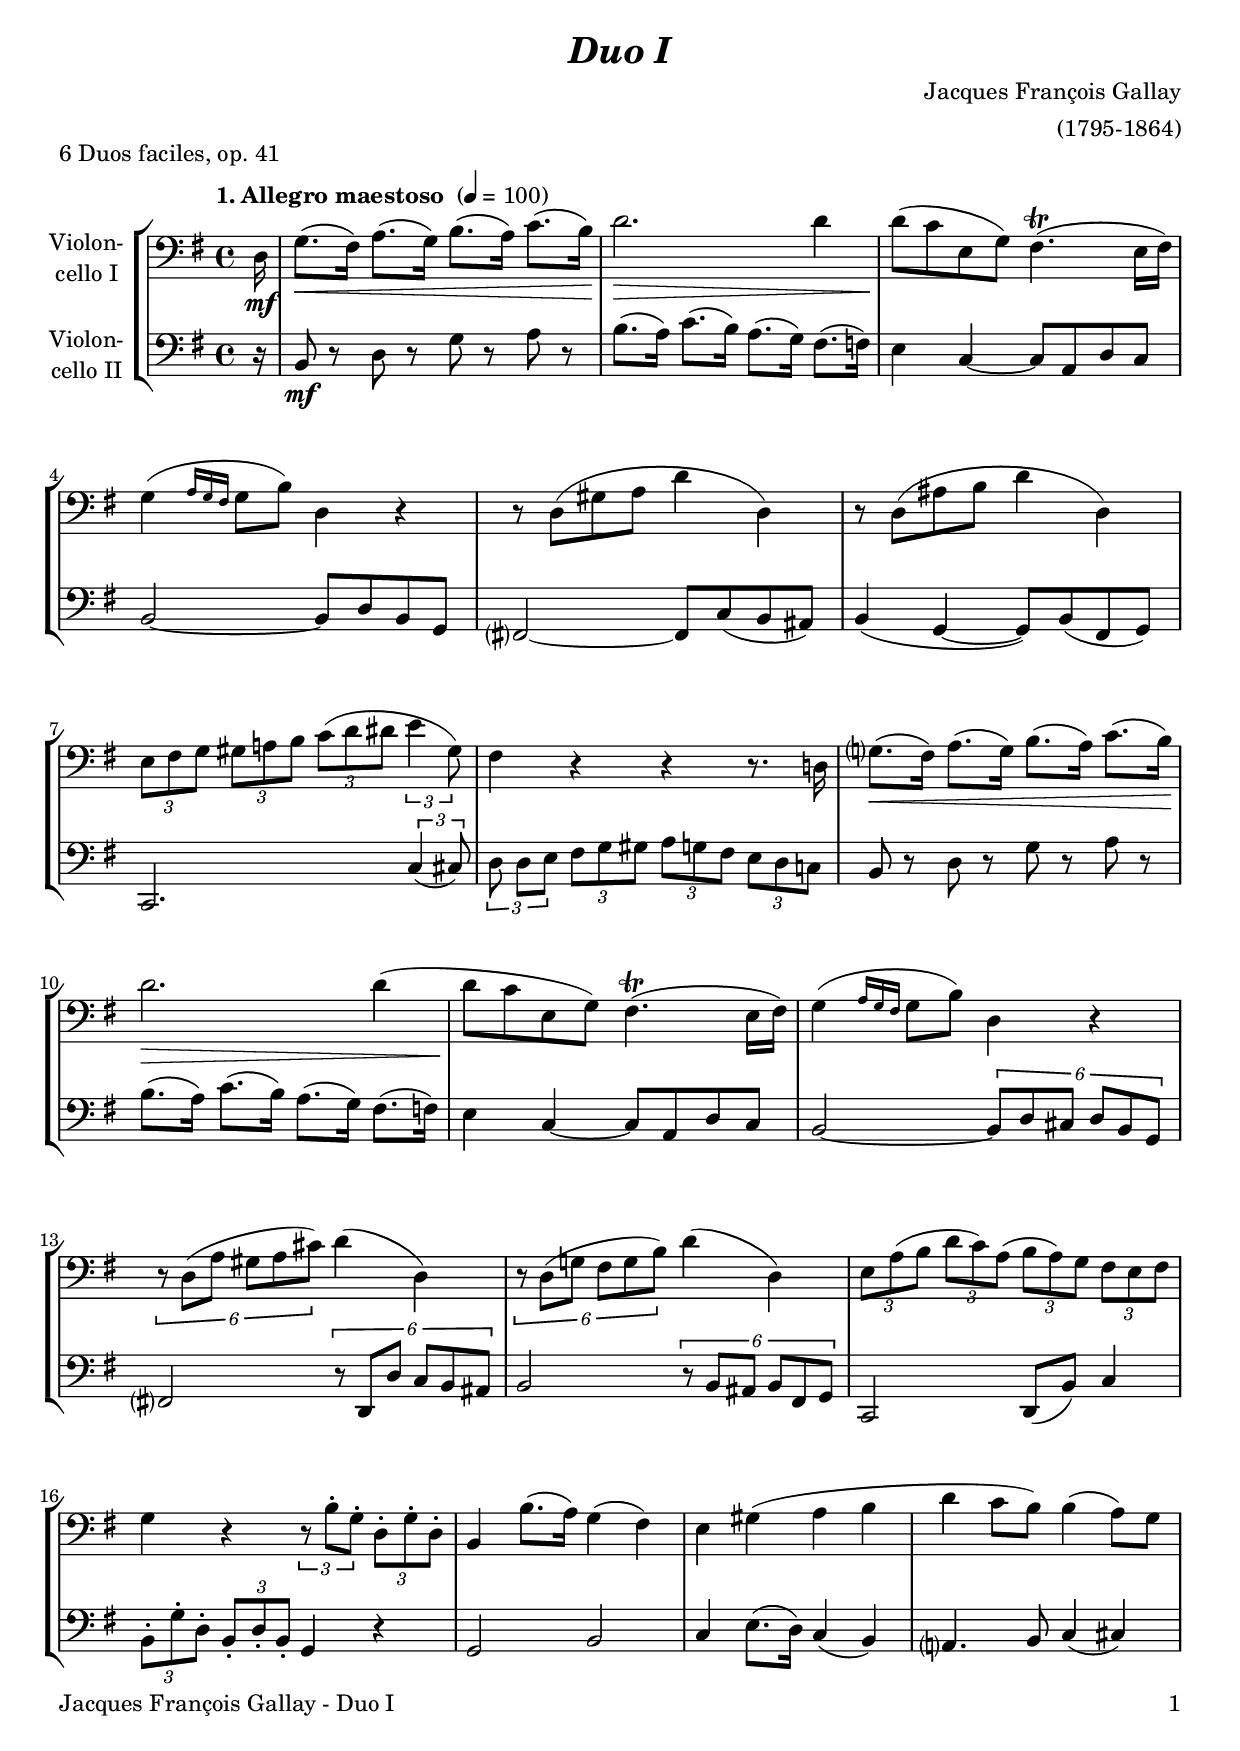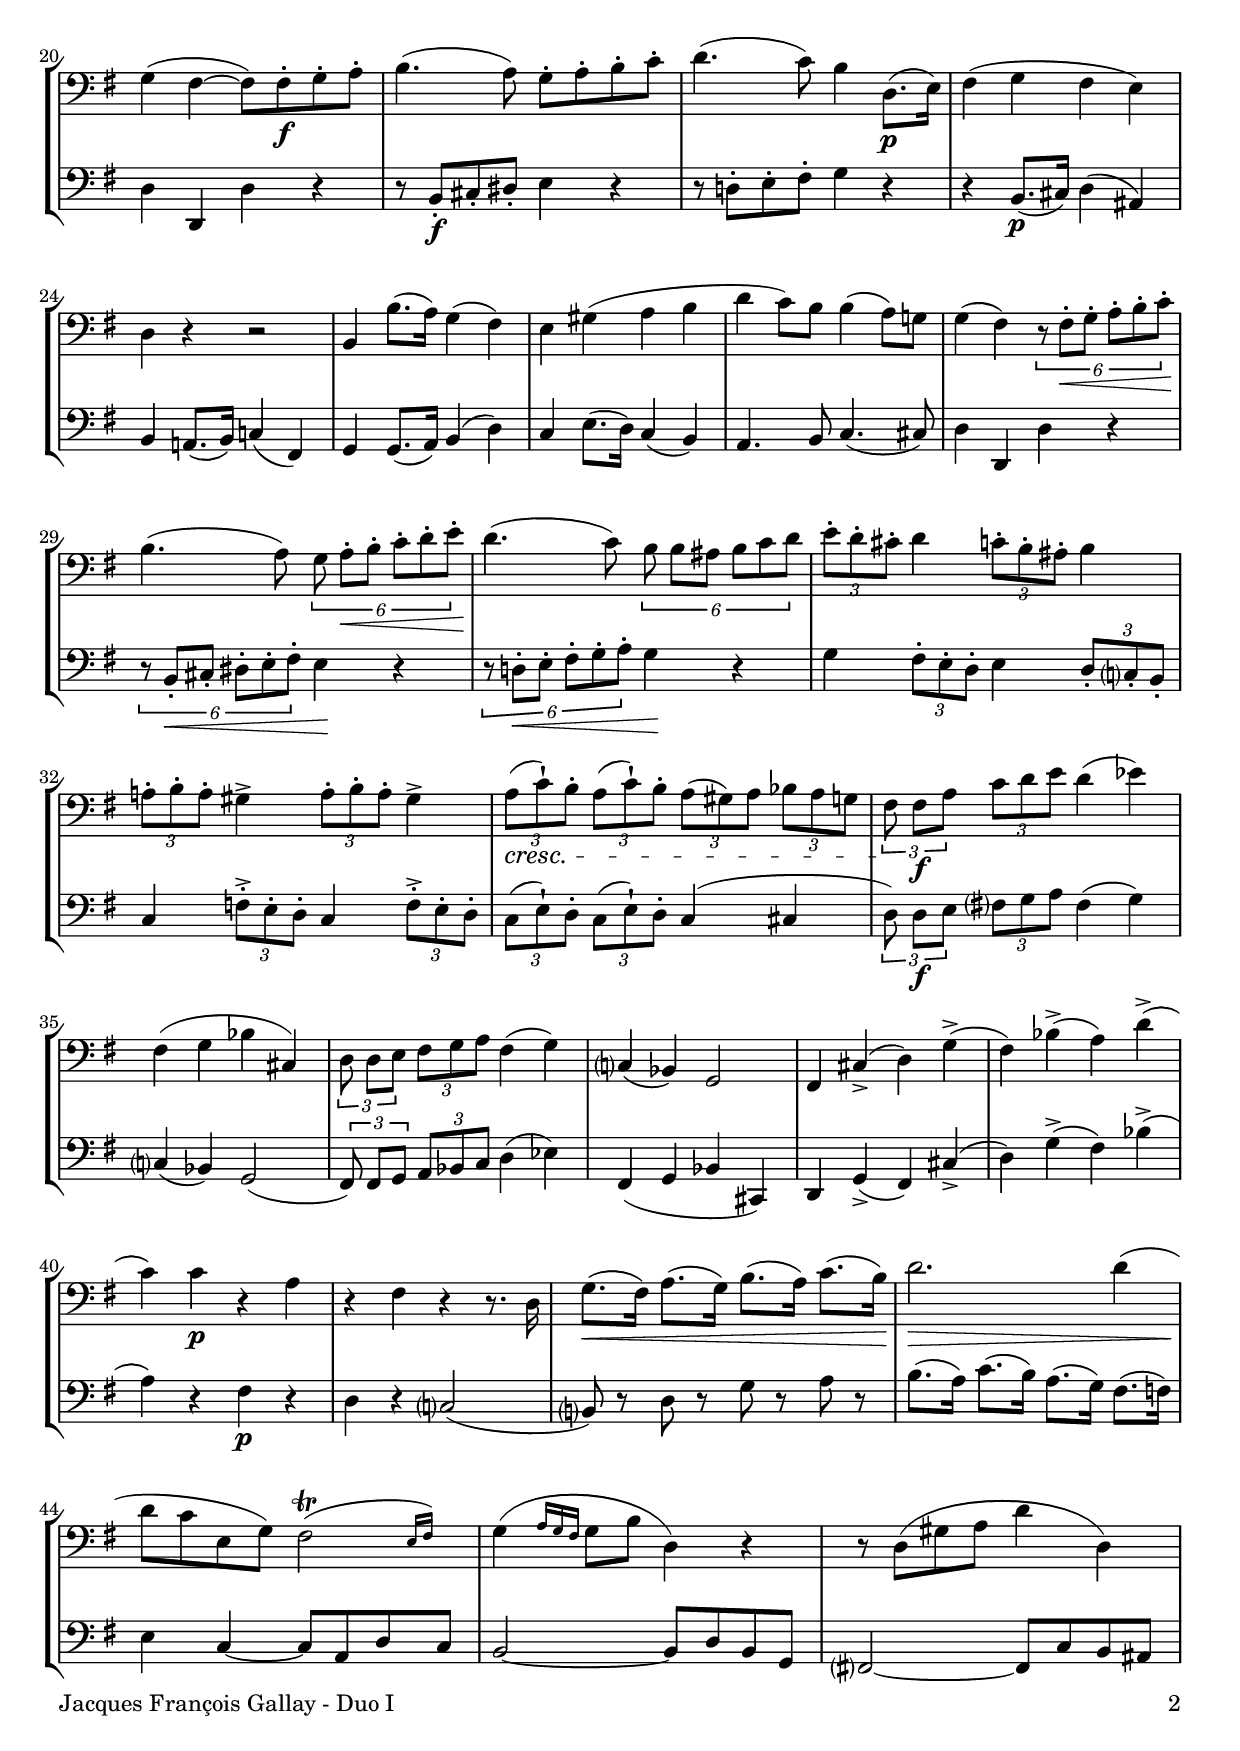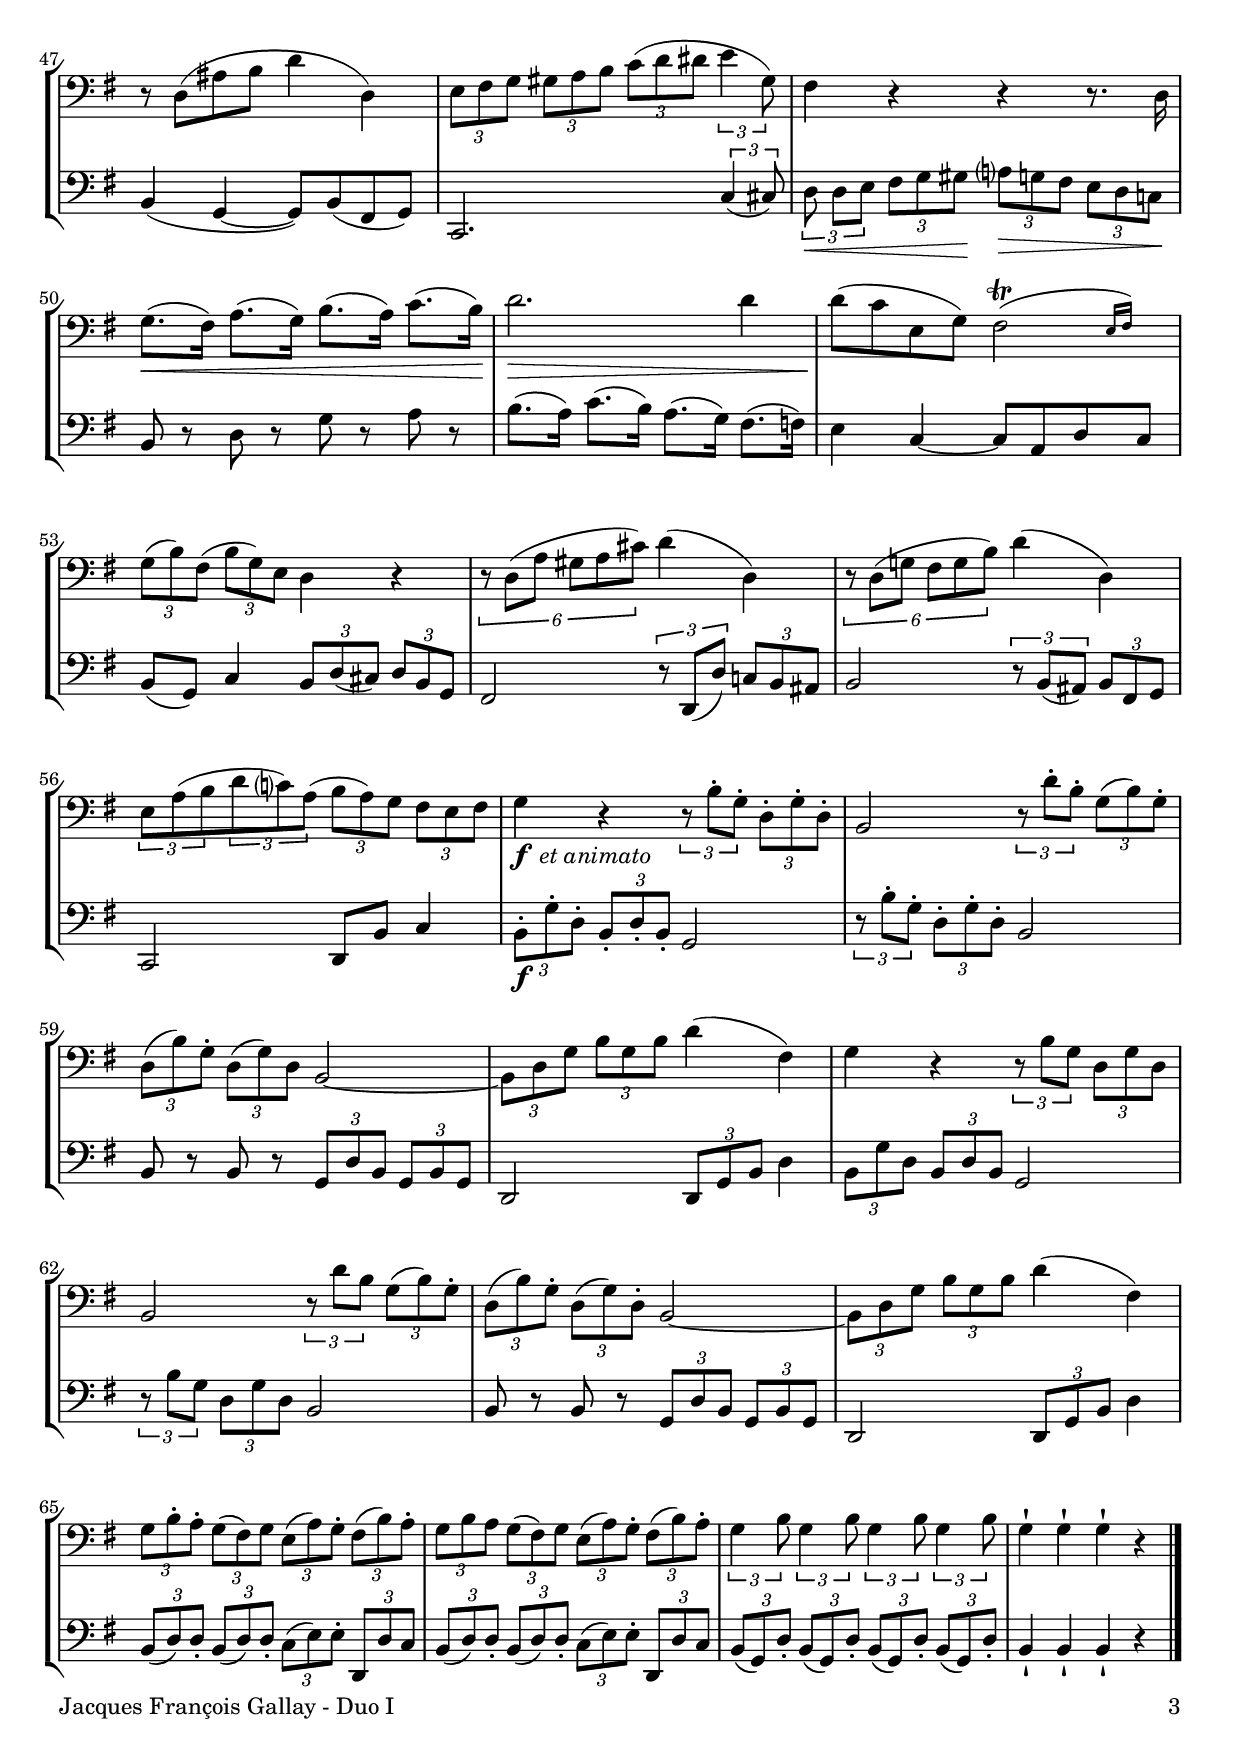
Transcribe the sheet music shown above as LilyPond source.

\version "2.18.2"
\include "deutsch.ly"
  
#(set-global-staff-size 20)

\header {
  title     = \markup \bold \italic "Duo I"
  composer  = "Jacques François Gallay"
  arranger  = "(1795-1864)"
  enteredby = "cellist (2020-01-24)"
  piece     = "6 Duos faciles, op. 41"
}

voiceconsts = {
  \key c \major
  \time 4/4
%  \clef "treble_8"
  \clef "bass"
%  \numericTimeSignature
  \compressFullBarRests
  % Set default beaming for all staves
%  \set Timing.beamExceptions = #'()
%  \set Timing.baseMoment     = #(ly:make-moment 1 4)
%  \set Timing.beatStructure  = #'(1 1 1 1)
}

micl = "clarinet"
mifl = "flute"
miob = "oboe"
mifh = "french horn"
misx = "tenor sax"
mist = "string ensemble 1"
miba = "cello"
%miba = "bassoon"
%mikl = "harpsichord"
mikl = "cello"

introa = {        \tempo "1. Allegro maestoso " 4=100 }
introb = { \break \tempo "2. Allegro di molto " 4=120 \time 2/4 }
introc = { \break \tempo "3. Tempo di giusto "  8=80  \time 3/8 }

dolc = \markup \italic "dolce"
feta = \markup { \dynamic f \italic " et animato" }
pdol = \markup { \dynamic p \italic " dolce" }

va = \relative c' {
  \voiceconsts

  \introa
  \partial 16 g16\mf
  c8.(\< h16) d8.( c16) e8.( d16) f8.( e16)
  g2.\!\> g4
  g8(\! f a, c) h4.(\trill a16 h)
  c4( \grace { d16[ c h] } c8 e) g,4 r
  r8 g( cis d g4 g,)

  r8 g( dis' e g4 g,)
  \tuplet 3/2 4 { a8 h c cis d! e f( g gis a4 cis,8) }
  h4 r r r8. g!16
  c?8.(\< h16) d8.( c16) e8.( d16) f8.( e16)
  
  g2.\!\> g4(
  g8\! f a, c) h4.(\trill a16 h)
  c4( \grace { d16[ c h] } c8 e) g,4 r
  \tuplet 6/4 2 { r8 g( d' cis d fis) } g4( g,)
  \tuplet 6/4 2 { r8 g( c! h c e) } g4( g,)

  \tuplet 3/2 4 { a8 d( e g f) d( e d) c h a h }
  c4 r \tuplet 3/2 4 { r8 e-. c-. g-. c-. g-. }
  e4 e'8.( d16) c4( h)
  a cis( d e
  g f8 e) e4( d8) c
  c4( h~ h8) h-.\f c-. d-.

  e4.( d8) c-. d-. e-. f-.
  g4.( f8) e4 g,8.(\p a16)
  h4( c h a)
  g r r2
  e4 e'8.( d16) c4( h)
  a cis( d e

  g f8) e e4( d8) c!
  c4( h) \tuplet 6/4 2 { r8 h-.\< c-. d-. e-. f-. }
  e4.(\! d8) \tuplet 6/4 2 { c \noBeam d-.\< e-. f-. g-. a-. }
  g4.(\! f8) \tuplet 6/4 2 { e \noBeam e dis e f g }

  \tuplet 3/2 4 { a-. g-. fis-. } g4 \tuplet 3/2 4 { f8-. e-. dis-. } e4
  \tuplet 3/2 4 { d!8-. e-. d-. } cis4-> \tuplet 3/2 4 { d8-. e-. d-. } cis4->
  \tuplet 3/2 4 { d8(\!\cresc f)-! e-. d( f)-! e-. d( cis) d es d c! }
  \tuplet 3/2 4 { h8\! \noBeam h\f d f g a } g4( as)

  h,( c es fis,)
  \tuplet 3/2 4 { g8 \noBeam g a h c d } h4( c)
  f,?( es) c2
  h4 fis'(-> g) c(->
  h) es(-> d) g(->
  f) f\p r d

  r h r r8. g16
  c8.(\< h16) d8.( c16) e8.( d16) f8.( e16)
  g2.\!\> g4(
  g8\! f a, c) \afterGrace h2(\trill { a16[ h]) }
  c4( \grace { d16[ c h] } c8 e g,4) r
  r8 g( cis d g4 g,)

  r8 g( dis' e g4 g,)
  \tuplet 3/2 4 { a8 h c cis d e f( g gis a4 cis,8) }
  h4 r r r8. g16
  c8.(\< h16) d8.( c16) e8.( d16) f8.( e16)\!
  g2.\> g4

  g8(\! f a, c) \afterGrace h2(\trill { a16[ h]) }
  \tuplet 3/2 4 { c8( e) h( e c) a } g4 r
  \tuplet 6/4 2 { r8 g( d' cis d fis) } g4( g,)
  \tuplet 6/4 2 { r8 g( c! h c e) } g4( g,)

  \tuplet 3/2 4 { a8[ d( e g f?) d]( e d) c h a h }
  c4_\feta r \tuplet 3/2 4 { r8 e-. c-. g-. c-. g-. }
  e2 \tuplet 3/2 4 { r8 g'-. e-. c( e) c-. }
  \tuplet 3/2 4 { g( e') c-. g( c) g } e2~

  \tuplet 3/2 4 { e8 g c e c e } g4( h,)
  c r \tuplet 3/2 4 { r8 e c g c g }
  e2 \tuplet 3/2 4 { r8 g' e c( e) c-. }
  \tuplet 3/2 4 { g( e') c-. g( c) g-. } e2~

  \tuplet 3/2 4 { e8 g c e c e } g4( h,)
  \tuplet 3/2 4 {
    c8 e-. d-. c( h) c a( d) c-. h( e) d-.
    c e d c( h) c a( d) c-. h( e) d-.
    c4 e8 c4 e8 c4 e8 c4 e8
  }
  c4-! c-! c-! r \bar "|."
}

vb = \relative c {
  \voiceconsts

  \introa
  \partial 16 r16
  e8\mf r g r c r d r
  e8.( d16) f8.( e16) d8.( c16) h8.( b16)
  a4 f~ f8 d g f
  e2~ e8 g e c
  h?2~ h8 f'( e dis)

  e4( c~ c8) e( h c)
  f,2. \tuplet 3/2 4 { f'4( fis8) }
  \tuplet 3/2 4 { g g[ a] h c cis d c h a g f! }
  e r g r c r d r

  e8.( d16) f8.( e16) d8.( c16) h8.( b16)
  a4 f~ f8 d g f
  e2~ \tuplet 6/4 2 { e8 g fis g e c }
  h?2 \tuplet 6/4 2 { r8 g g' f e dis }
  e2 \tuplet 6/4 2 { r8 e dis e h c }

  f,2 g8( e') f4
  \tuplet 3/2 4 { e8-. c'-. g-. e-. g-. e-. } c4 r
  c2 e
  f4 a8.( g16) f4( e)
  d?4. e8 f4( fis)
  g g, g' r

  r8 e-.\f fis-. gis-. a4 r
  r8 g!-. a-. h-. c4 r
  r4 e,8.(\p fis16) g4( dis)
  e d!8.( e16) f!4( h,)
  c c8.( d16) e4( g)
  f a8.( g16) f4( e)

  d4. e8 f4.( fis8)
  g4 g, g' r
  \tuplet 6/4 2 { r8 e-.\< fis-. gis-. a-. h-. } a4\! r
  \tuplet 6/4 2 { r8 g!-.\< a-. h-. c-. d-. } c4\! r

  c \tuplet 3/2 4 { h8-. a-. g-. } a4 \tuplet 3/2 4 { g8-. f?-. e-. }
  f4 \tuplet 3/2 4 { b8-.-> a-. g-. } f4 \tuplet 3/2 4 { b8-.-> a-. g-. }
  \tuplet 3/2 4 { f( a)-! g-. f( a)-! g-. } f4( fis
  
  \tuplet 3/2 4 { g8) \noBeam g\f a h? c d } h4( c)

  f,?( es) c2(
  \tuplet 3/2 4 {  h8) \noBeam h c d es f } g4( as)
  h,( c es fis,)
  g c(-> h) fis'(->
  g) c(-> h) es(->
  d) r h\p r
  g r f?2(
  e?8) r g r c r d r
  e8.( d16) f8.( e16) d8.( c16) h8.( b16)
  a4 f~ f8 d g f
  e2~ e8 g e c
  h?2~ h8 f' e dis

  e4( c ~c8) e( h c)
  f,2. \tuplet 3/2 4 { f'4( fis8) }
  \tuplet 3/2 4 { g\< \noBeam g a h c cis\! d?\> c h a g f!\! }
  e r g r c r d r
  e8.( d16) f8.( e16) d8.( c16) h8.( b16)

  a4 f~ f8 d g f
  e( c) f4 \tuplet 3/2 4 { e8 g( fis) g e c }
  h2 \tuplet 3/2 4 { r8 g( g') f! e dis }
  e2 \tuplet 3/2 4 { r8 e( dis) e h c }

  f,2 g8 e' f4
  \tuplet 3/2 4 { e8-.\f c'-. g-. e-. g-. e-. } c2
  \tuplet 3/2 4 { r8 e'-. c-. g-. c-. g-. } e2
  e8 r e r \tuplet 3/2 4 { c g' e c e c }

  g2 \tuplet 3/2 4 { g8 c e } g4
  \tuplet 3/2 4 { e8 c' g e g e } c2
  \tuplet 3/2 4 { r8 e' c g c g } e2
  e8 r e r \tuplet 3/2 4 { c g' e c e c }

  g2 \tuplet 3/2 4 { g8 c e } g4
  \tuplet 3/2 4 {
    e8( g) g-. e( g) g-. f( a) a-. g, g' f
    e( g) g-. e( g) g-. f( a) a-. g, g' f
    e( c) g'-. e( c) g'-. e( c) g'-. e( c) g'-.
  }
  e4-! e-! e-! r \bar "|."
}


music = \new StaffGroup <<
      \new Staff {
	\set Staff.midiInstrument = \miba
	\set Staff.instrumentName = \markup \center-column { "Violon-" "cello I" }
	\transpose c g, { \va }
      }

      \new Staff {
	\set Staff.midiInstrument = \miba
	\set Staff.instrumentName = \markup \center-column { "Violon-" "cello II" }
	\transpose c g, { \vb }
      }
>>

\book {
   \paper {
    print-page-number = ##t
    print-first-page-number = ##t
    ragged-last-bottom = ##f
    oddHeaderMarkup = \markup \null
    evenHeaderMarkup = \markup \null
    oddFooterMarkup = \markup {
      \fill-line {
        \on-the-fly #print-page-number-check-first
        "Jacques François Gallay - Duo I" \fromproperty #'page:page-number-string
      }
    }
    evenFooterMarkup = \oddFooterMarkup
  } \score {
    \music
    \layout {}
  }

  \score {
    \unfoldRepeats \music

    \midi {
      \context {
        \Score
      }
    }
  }
}
